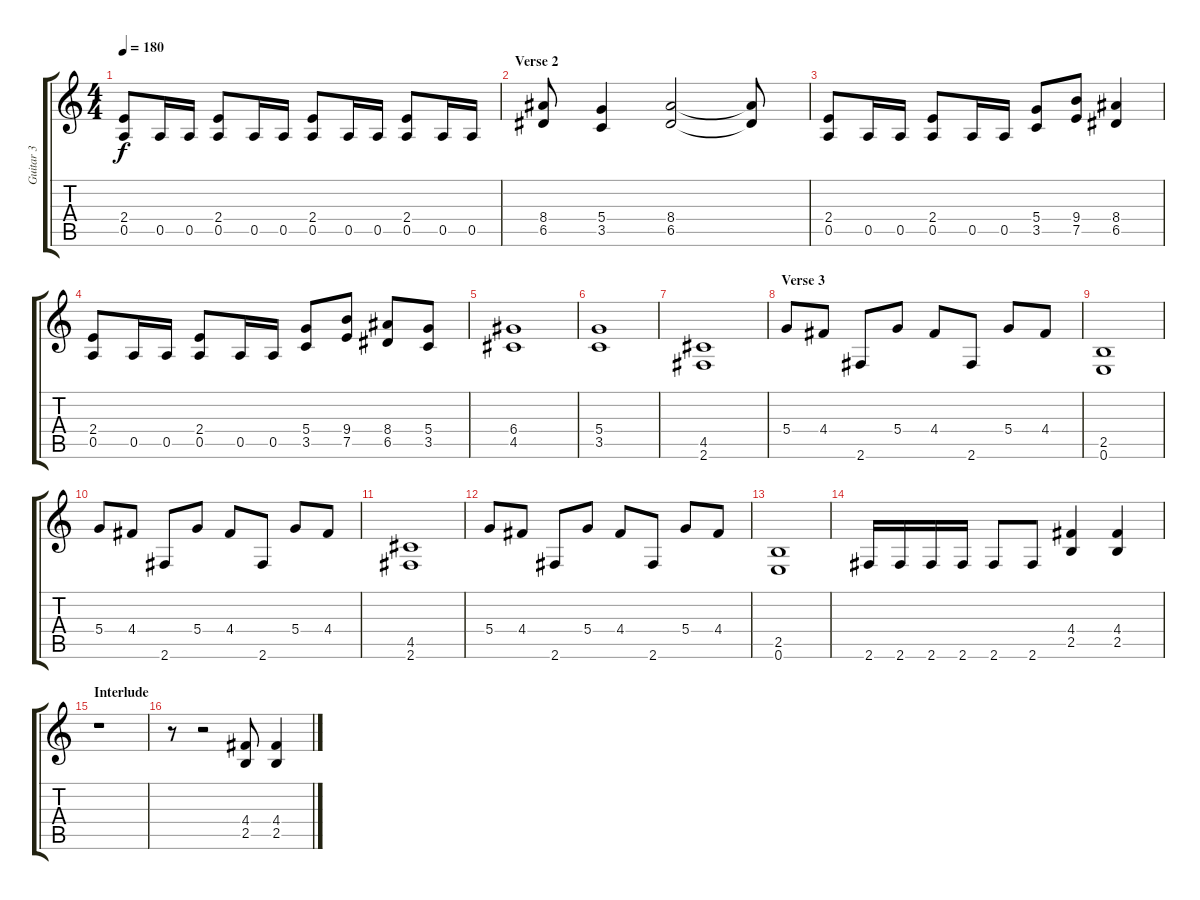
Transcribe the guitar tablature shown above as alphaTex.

\track ("Guitar 3" "Guitar 3") {instrument distortionguitar}
\staff {score tabs}
\tuning (E4 B3 G3 D3 A2 E2) {hide}
\ts (4 4)
\tempo 180
\clef g2
\ks c
(2.4 0.5).8{dy f} 0.5.16 0.5.16 (2.4 0.5).8 0.5.16 0.5.16 (2.4 0.5).8 0.5.16 0.5.16 (2.4 0.5).8 0.5.16 0.5.16 |
\section ("" "Verse 2 ")
(8.4 6.5).8 (5.4 3.5).4 (8.4 6.5).2 (8.4{t} 6.5{t}).8 |
(2.4 0.5).8 0.5.16 0.5.16 (2.4 0.5).8 0.5.16 0.5.16 (5.4 3.5).8 (9.4 7.5).8 (8.4 6.5).4 |
(2.4 0.5).8 0.5.16 0.5.16 (2.4 0.5).8 0.5.16 0.5.16 (5.4 3.5).8 (9.4 7.5).8 (8.4 6.5).8 (5.4 3.5).8 |
(6.4 4.5).1 |
(5.4 3.5).1 |
(4.5 2.6).1 |
\section ("" "Verse 3")
5.4.8 4.4.8 2.6.8 5.4.8 4.4.8 2.6.8 5.4.8 4.4.8 |
(2.5 0.6).1 |
5.4.8 4.4.8 2.6.8 5.4.8 4.4.8 2.6.8 5.4.8 4.4.8 |
(4.5 2.6).1 |
5.4.8 4.4.8 2.6.8 5.4.8 4.4.8 2.6.8 5.4.8 4.4.8 |
(2.5 0.6).1 |
2.6.16 2.6.16 2.6.16 2.6.16 2.6.8 2.6.8 (4.4 2.5).4 (4.4 2.5).4 |
\section ("" "Interlude")
r.1 |
r.8 r.2 (4.4 2.5).8 (4.4 2.5).4
